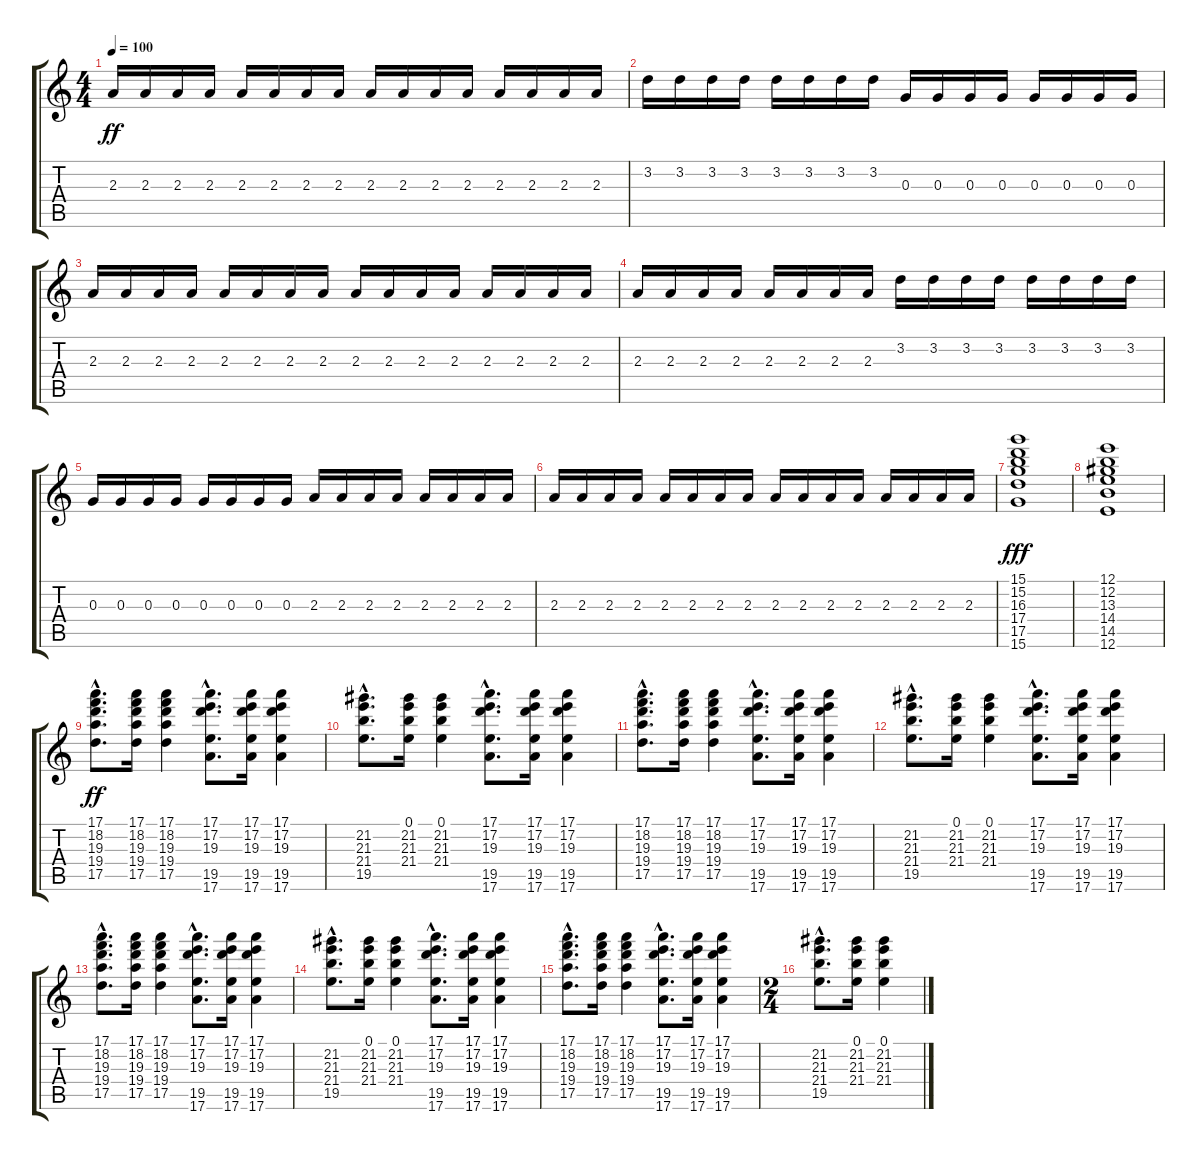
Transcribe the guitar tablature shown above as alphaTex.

\track "" {instrument distortionguitar}
\staff {score tabs}
\tuning (E4 B3 G3 D3 A2 E2) {hide}
\ts (4 4)
\tempo 100
\clef g2
\ks c
2.3.16{dy ff} 2.3.16 2.3.16 2.3.16 2.3.16 2.3.16 2.3.16 2.3.16 2.3.16 2.3.16 2.3.16 2.3.16 2.3.16 2.3.16 2.3.16 2.3.16 |
3.2.16 3.2.16 3.2.16 3.2.16 3.2.16 3.2.16 3.2.16 3.2.16 0.3.16 0.3.16 0.3.16 0.3.16 0.3.16 0.3.16 0.3.16 0.3.16 |
2.3.16 2.3.16 2.3.16 2.3.16 2.3.16 2.3.16 2.3.16 2.3.16 2.3.16 2.3.16 2.3.16 2.3.16 2.3.16 2.3.16 2.3.16 2.3.16 |
2.3.16 2.3.16 2.3.16 2.3.16 2.3.16 2.3.16 2.3.16 2.3.16 3.2.16 3.2.16 3.2.16 3.2.16 3.2.16 3.2.16 3.2.16 3.2.16 |
0.3.16 0.3.16 0.3.16 0.3.16 0.3.16 0.3.16 0.3.16 0.3.16 2.3.16 2.3.16 2.3.16 2.3.16 2.3.16 2.3.16 2.3.16 2.3.16 |
2.3.16 2.3.16 2.3.16 2.3.16 2.3.16 2.3.16 2.3.16 2.3.16 2.3.16 2.3.16 2.3.16 2.3.16 2.3.16 2.3.16 2.3.16 2.3.16 |
(15.1 15.2 16.3 17.4 17.5 15.6).1{dy fff} |
(12.1 12.2 13.3 14.4 14.5 12.6).1 |
(17.1{hac} 18.2{hac} 19.3{hac} 19.4{hac} 17.5{hac}).8{d dy ff instrument acousticguitarnylon} (17.1 18.2 19.3 19.4 17.5).16 (17.1 18.2 19.3 19.4 17.5).4 (17.1{hac} 17.2{hac} 19.3{hac} 19.5{hac} 17.6{hac}).8{d} (17.1 17.2 19.3 19.5 17.6).16 (17.1 17.2 19.3 19.5 17.6).4 |
(21.2{hac} 21.3{hac} 21.4{hac} 19.5{hac}).8{d} (0.1 21.2 21.3 21.4).16 (0.1 21.2 21.3 21.4).4 (17.1{hac} 17.2{hac} 19.3{hac} 19.5{hac} 17.6{hac}).8{d} (17.1 17.2 19.3 19.5 17.6).16 (17.1 17.2 19.3 19.5 17.6).4 |
(17.1{hac} 18.2{hac} 19.3{hac} 19.4{hac} 17.5{hac}).8{d} (17.1 18.2 19.3 19.4 17.5).16 (17.1 18.2 19.3 19.4 17.5).4 (17.1{hac} 17.2{hac} 19.3{hac} 19.5{hac} 17.6{hac}).8{d} (17.1 17.2 19.3 19.5 17.6).16 (17.1 17.2 19.3 19.5 17.6).4 |
(21.2{hac} 21.3{hac} 21.4{hac} 19.5{hac}).8{d} (0.1 21.2 21.3 21.4).16 (0.1 21.2 21.3 21.4).4 (17.1{hac} 17.2{hac} 19.3{hac} 19.5{hac} 17.6{hac}).8{d} (17.1 17.2 19.3 19.5 17.6).16 (17.1 17.2 19.3 19.5 17.6).4 |
(17.1{hac} 18.2{hac} 19.3{hac} 19.4{hac} 17.5{hac}).8{d} (17.1 18.2 19.3 19.4 17.5).16 (17.1 18.2 19.3 19.4 17.5).4 (17.1{hac} 17.2{hac} 19.3{hac} 19.5{hac} 17.6{hac}).8{d} (17.1 17.2 19.3 19.5 17.6).16 (17.1 17.2 19.3 19.5 17.6).4 |
(21.2{hac} 21.3{hac} 21.4{hac} 19.5{hac}).8{d} (0.1 21.2 21.3 21.4).16 (0.1 21.2 21.3 21.4).4 (17.1{hac} 17.2{hac} 19.3{hac} 19.5{hac} 17.6{hac}).8{d} (17.1 17.2 19.3 19.5 17.6).16 (17.1 17.2 19.3 19.5 17.6).4 |
(17.1{hac} 18.2{hac} 19.3{hac} 19.4{hac} 17.5{hac}).8{d} (17.1 18.2 19.3 19.4 17.5).16 (17.1 18.2 19.3 19.4 17.5).4 (17.1{hac} 17.2{hac} 19.3{hac} 19.5{hac} 17.6{hac}).8{d} (17.1 17.2 19.3 19.5 17.6).16 (17.1 17.2 19.3 19.5 17.6).4 |
\ts (2 4)
(21.2{hac} 21.3{hac} 21.4{hac} 19.5{hac}).8{d} (0.1 21.2 21.3 21.4).16 (0.1 21.2 21.3 21.4).4
